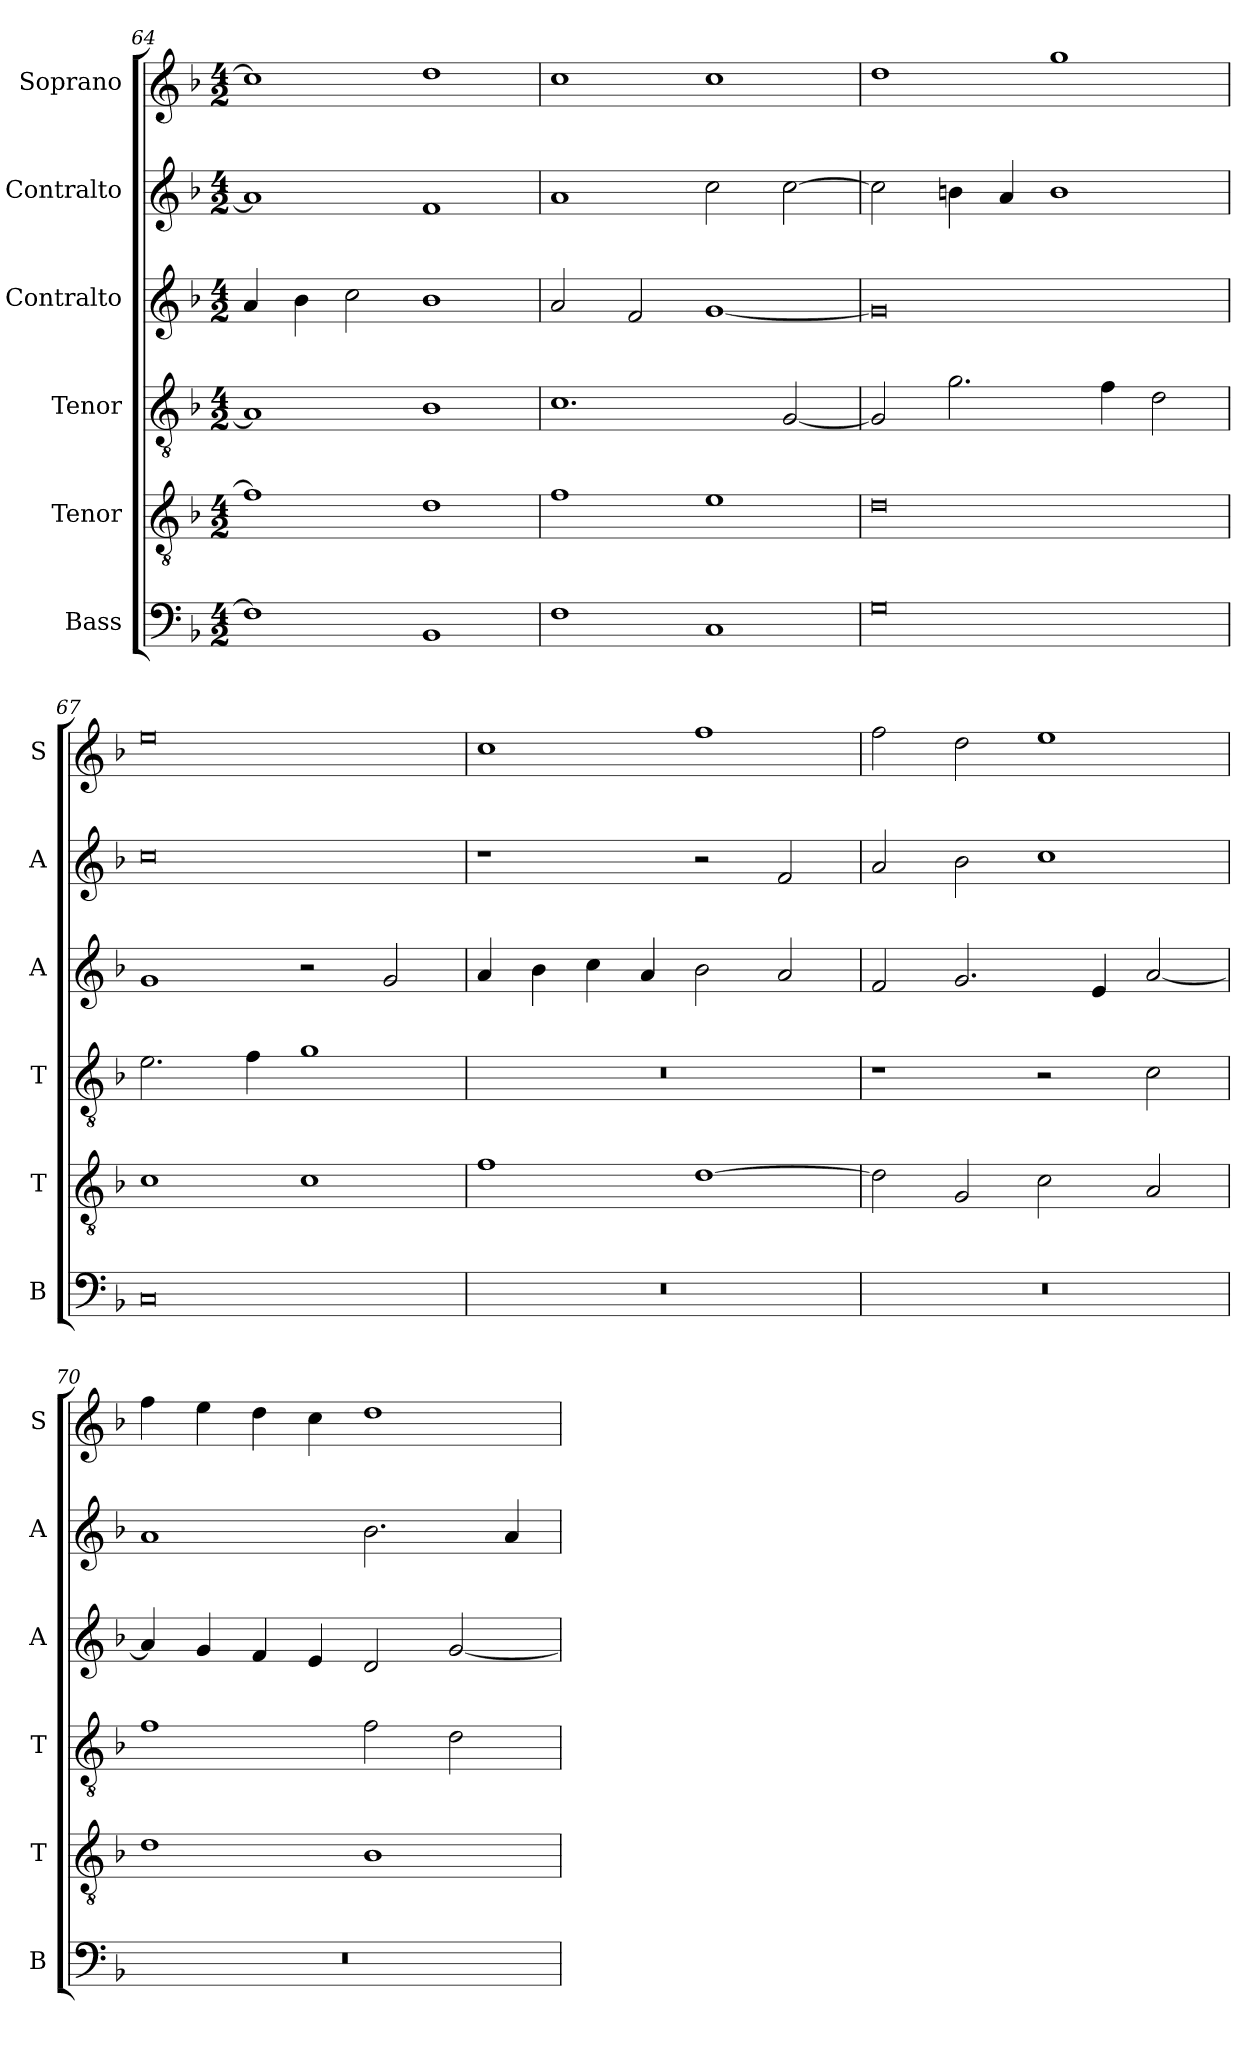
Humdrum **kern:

**kern	**kern	**kern	**kern	**kern	**kern
*part6	*part5	*part4	*part3	*part2	*part1
*staff6	*staff5	*staff4	*staff3	*staff2	*staff1
*I"Bass	*I"Tenor	*I"Tenor	*I"Contralto	*I"Contralto	*I"Soprano
*I'B	*I'T	*I'T	*I'A	*I'A	*I'S
*clefF4	*clefGv2	*clefGv2	*clefG2	*clefG2	*clefG2
*k[b-]	*k[b-]	*k[b-]	*k[b-]	*k[b-]	*k[b-]
*F:ion	*F:ion	*F:ion	*F:ion	*F:ion	*F:ion
*M4/2	*M4/2	*M4/2	*M4/2	*M4/2	*M4/2
=64	=64	=64	=64	=64	=64
1F]	1f]	1A]	4a	1a]	1cc]
.	.	.	4b-	.	.
.	.	.	2cc	.	.
1BB-	1d	1B-	1b-	1f	1dd
=65	=65	=65	=65	=65	=65
1F	1f	1.c	2a	1a	1cc
.	.	.	2f	.	.
1C	1e	.	[1g	2cc	1cc
.	.	[2G	.	[2cc	.
=66	=66	=66	=66	=66	=66
0G	0d	2G]	0g]	2cc]	1dd
.	.	2.g	.	4bn	.
.	.	.	.	4a	.
.	.	.	.	1b	1gg
.	.	4f	.	.	.
.	.	2d	.	.	.
=67	=67	=67	=67	=67	=67
0C	1c	2.e	1g	0cc	0ee
.	.	4f	.	.	.
.	1c	1g	2r	.	.
.	.	.	2g	.	.
=68	=68	=68	=68	=68	=68
0r	1f	0r	4a	1r	1cc
.	.	.	4b-	.	.
.	.	.	4cc	.	.
.	.	.	4a	.	.
.	[1d	.	2b-	2r	1ff
.	.	.	2a	2f	.
=69	=69	=69	=69	=69	=69
0r	2d]	1r	2f	2a	2ff
.	2G	.	2.g	2b-	2dd
.	2c	2r	.	1cc	1ee
.	.	.	4e	.	.
.	2A	2c	[2a	.	.
=70	=70	=70	=70	=70	=70
0r	1d	1f	4a]	1a	4ff
.	.	.	4g	.	4ee
.	.	.	4f	.	4dd
.	.	.	4e	.	4cc
.	1B-	2f	2d	2.b-	1dd
.	.	2d	[2g	.	.
.	.	.	.	4a	.
=	=	=	=	=	=
*-	*-	*-	*-	*-	*-
